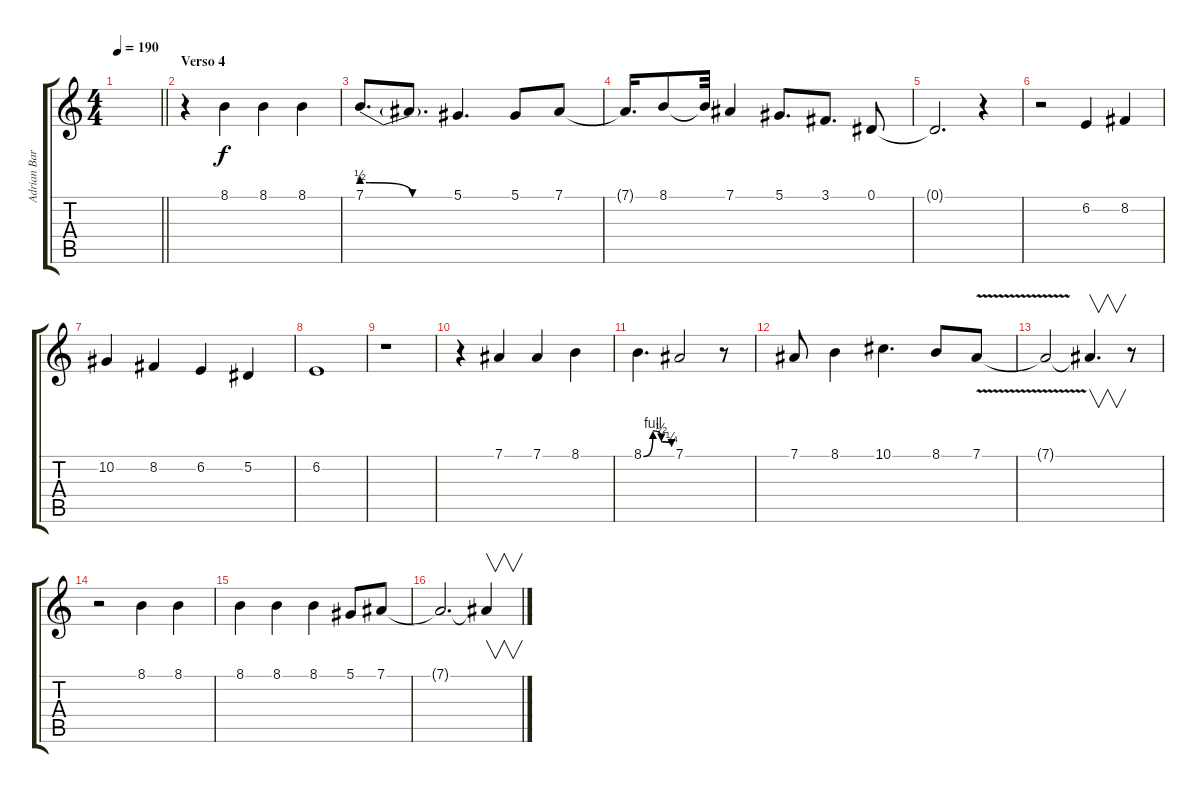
\track ("Adrian Barilari" "Adrian Bar") {instrument baritonesax}
\staff {score tabs}
\tuning (Eb4 Bb3 Gb3 Db3 Ab2 Eb2) {hide}
\ts (4 4)
\tempo 190
\clef g2
\barLineRight lightlight
\ks c
|
\section ("" "Verso 4")
r.4 8.1.4 8.1.4 8.1.4 |
7.1{be (custom 0 2 5 2 33 0 60 0)}.8{d} 7.1{t}.8{d} 5.1.4{d} 5.1.8 7.1.8 |
7.1{t}.16{d} 8.1.8 8.1{t}.32 7.1.4 5.1.8{d} 3.1.8{d} 0.1.8 |
0.1{t}.2{d} r.4 |
r.2 6.2.4 8.2.4 |
10.2.4 8.2.4 6.2.4 5.2.4 |
6.2.1 |
r.1 |
r.4 7.1.4 7.1.4 8.1.4 |
8.1{be (custom 0 0 20 4 38 2 60 1)}.4{d} 7.1.2 r.8 |
7.1.8 8.1.4 10.1.4{d} 8.1.8 7.1{v}.8 |
7.1{t}.2 7.1{t}.4{v d} r.8 |
r.2 8.1.4 8.1.4 |
8.1.4 8.1.4 8.1.4 5.1.8 7.1.8 |
7.1{t}.2{d} 7.1{t}.4{v}
